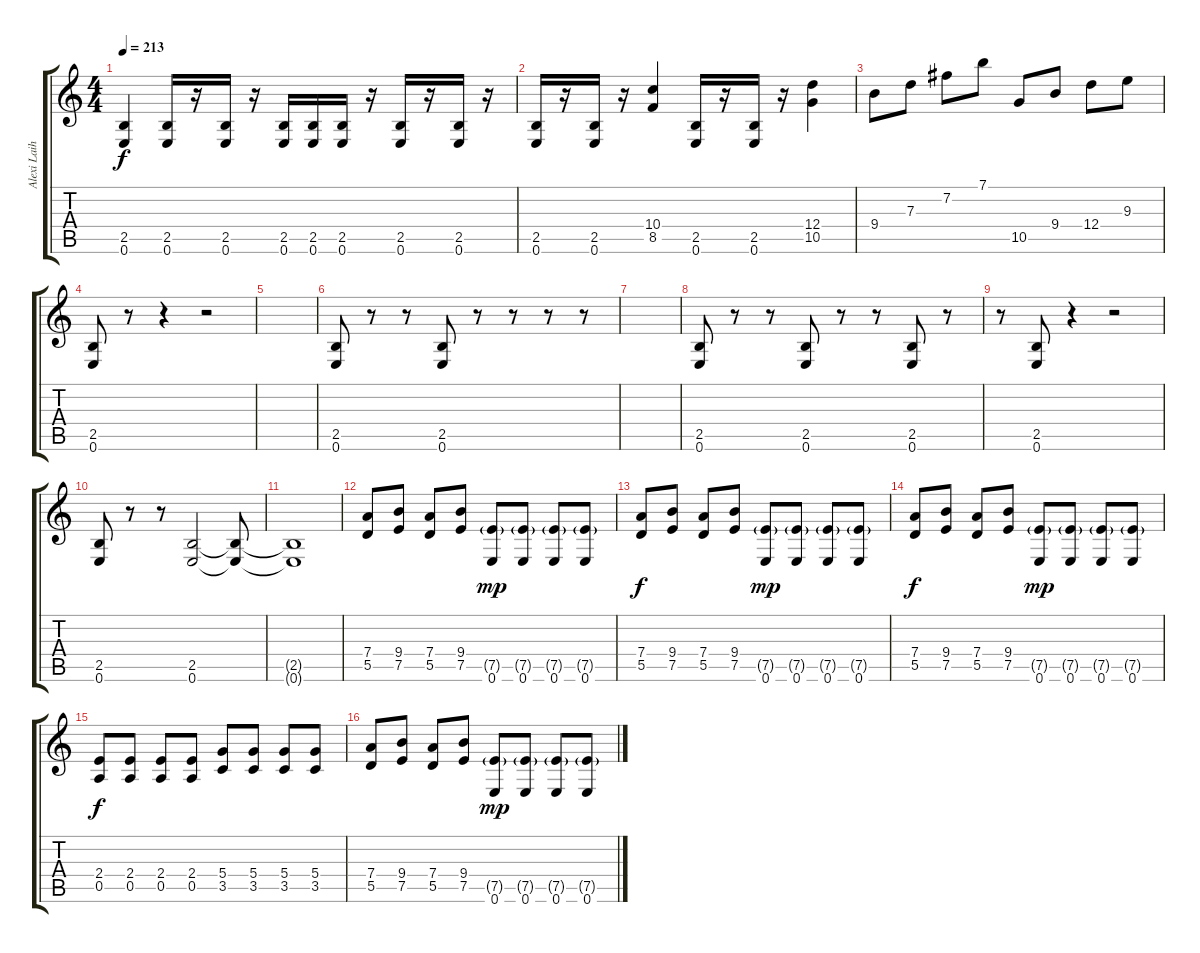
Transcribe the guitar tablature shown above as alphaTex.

\track ("Alexi Laiho" "Alexi Laih") {instrument distortionguitar}
\staff {score tabs}
\tuning (E4 B3 G3 D3 A2 E2) {hide}
\ts (4 4)
\tempo 213
\clef g2
\ks c
(2.5 0.6).4{dy f} (2.5 0.6).16 r.16 (2.5 0.6).16 r.16 (2.5 0.6).16 (2.5 0.6).16 (2.5 0.6).16 r.16 (2.5 0.6).16 r.16 (2.5 0.6).16 r.16 |
(2.5 0.6).16 r.16 (2.5 0.6).16 r.16 (10.4 8.5).4 (2.5 0.6).16 r.16 (2.5 0.6).16 r.16 (12.4 10.5).4 |
9.4.8 7.3.8 7.2.8 7.1.8 10.5.8 9.4.8 12.4.8 9.3.8 |
(2.5 0.6).8 r.8 r.4 r.2 |
|
(2.5 0.6).8 r.8 r.8 (2.5 0.6).8 r.8 r.8 r.8 r.8 |
|
(2.5 0.6).8 r.8 r.8 (2.5 0.6).8 r.8 r.8 (2.5 0.6).8 r.8 |
r.8 (2.5 0.6).8 r.4 r.2 |
(2.5 0.6).8 r.8 r.8 (2.5 0.6).2 (2.5{t} 0.6{t}).8 |
(2.5{t} 0.6{t}).1 |
(7.4 5.5).8 (9.4 7.5).8 (7.4 5.5).8 (9.4 7.5).8 (7.5{g} 0.6).8{dy mp} (7.5{g} 0.6).8 (7.5{g} 0.6).8 (7.5{g} 0.6).8 |
(7.4 5.5).8{dy f} (9.4 7.5).8 (7.4 5.5).8 (9.4 7.5).8 (7.5{g} 0.6).8{dy mp} (7.5{g} 0.6).8 (7.5{g} 0.6).8 (7.5{g} 0.6).8 |
(7.4 5.5).8{dy f} (9.4 7.5).8 (7.4 5.5).8 (9.4 7.5).8 (7.5{g} 0.6).8{dy mp} (7.5{g} 0.6).8 (7.5{g} 0.6).8 (7.5{g} 0.6).8 |
(2.4 0.5).8{dy f} (2.4 0.5).8 (2.4 0.5).8 (2.4 0.5).8 (5.4 3.5).8 (5.4 3.5).8 (5.4 3.5).8 (5.4 3.5).8 |
(7.4 5.5).8 (9.4 7.5).8 (7.4 5.5).8 (9.4 7.5).8 (7.5{g} 0.6).8{dy mp} (7.5{g} 0.6).8 (7.5{g} 0.6).8 (7.5{g} 0.6).8
